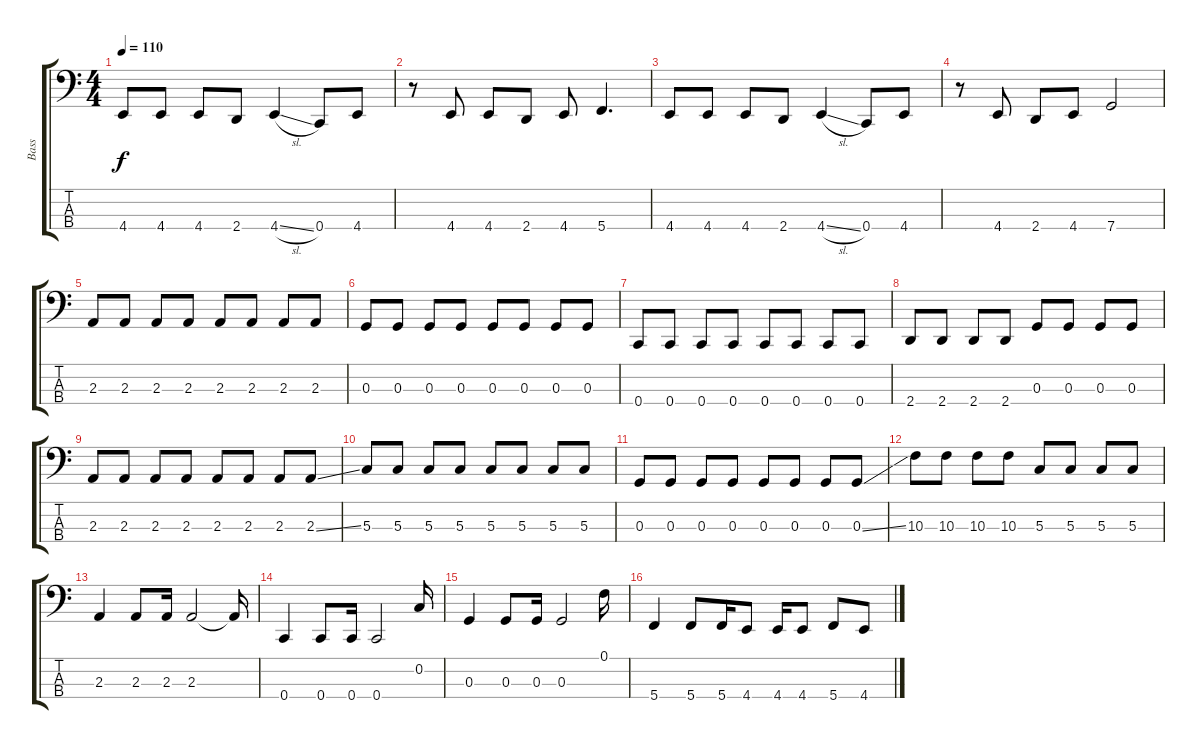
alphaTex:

\track ("Bass" "Bass") {instrument electricbassfinger}
\staff {score tabs}
\tuning (F2 C2 G1 C1) {hide}
\ts (4 4)
\tempo 110
\clef f4
\ks c
4.4.8{dy f} 4.4.8 4.4.8 2.4.8 4.4{sl}.4 0.4.8 4.4.8 |
r.8 4.4.8 4.4.8 2.4.8 4.4.8 5.4.4{d} |
4.4.8 4.4.8 4.4.8 2.4.8 4.4{sl}.4 0.4.8 4.4.8 |
r.8 4.4.8 2.4.8 4.4.8 7.4.2 |
2.3.8 2.3.8 2.3.8 2.3.8 2.3.8 2.3.8 2.3.8 2.3.8 |
0.3.8 0.3.8 0.3.8 0.3.8 0.3.8 0.3.8 0.3.8 0.3.8 |
0.4.8 0.4.8 0.4.8 0.4.8 0.4.8 0.4.8 0.4.8 0.4.8 |
2.4.8 2.4.8 2.4.8 2.4.8 0.3.8 0.3.8 0.3.8 0.3.8 |
2.3.8 2.3.8 2.3.8 2.3.8 2.3.8 2.3.8 2.3.8 2.3{ss}.8 |
5.3.8 5.3.8 5.3.8 5.3.8 5.3.8 5.3.8 5.3.8 5.3.8 |
0.3.8 0.3.8 0.3.8 0.3.8 0.3.8 0.3.8 0.3.8 0.3{ss}.8 |
10.3.8 10.3.8 10.3.8 10.3.8 5.3.8 5.3.8 5.3.8 5.3.8 |
2.3.4 2.3.8 2.3.16 2.3.2 2.3{t}.16 |
0.4.4 0.4.8 0.4.16 0.4.2 0.2.16 |
0.3.4 0.3.8 0.3.16 0.3.2 0.1.16 |
5.4.4 5.4.8 5.4.16 4.4.8 4.4.16 4.4.8 5.4.8 4.4.8
